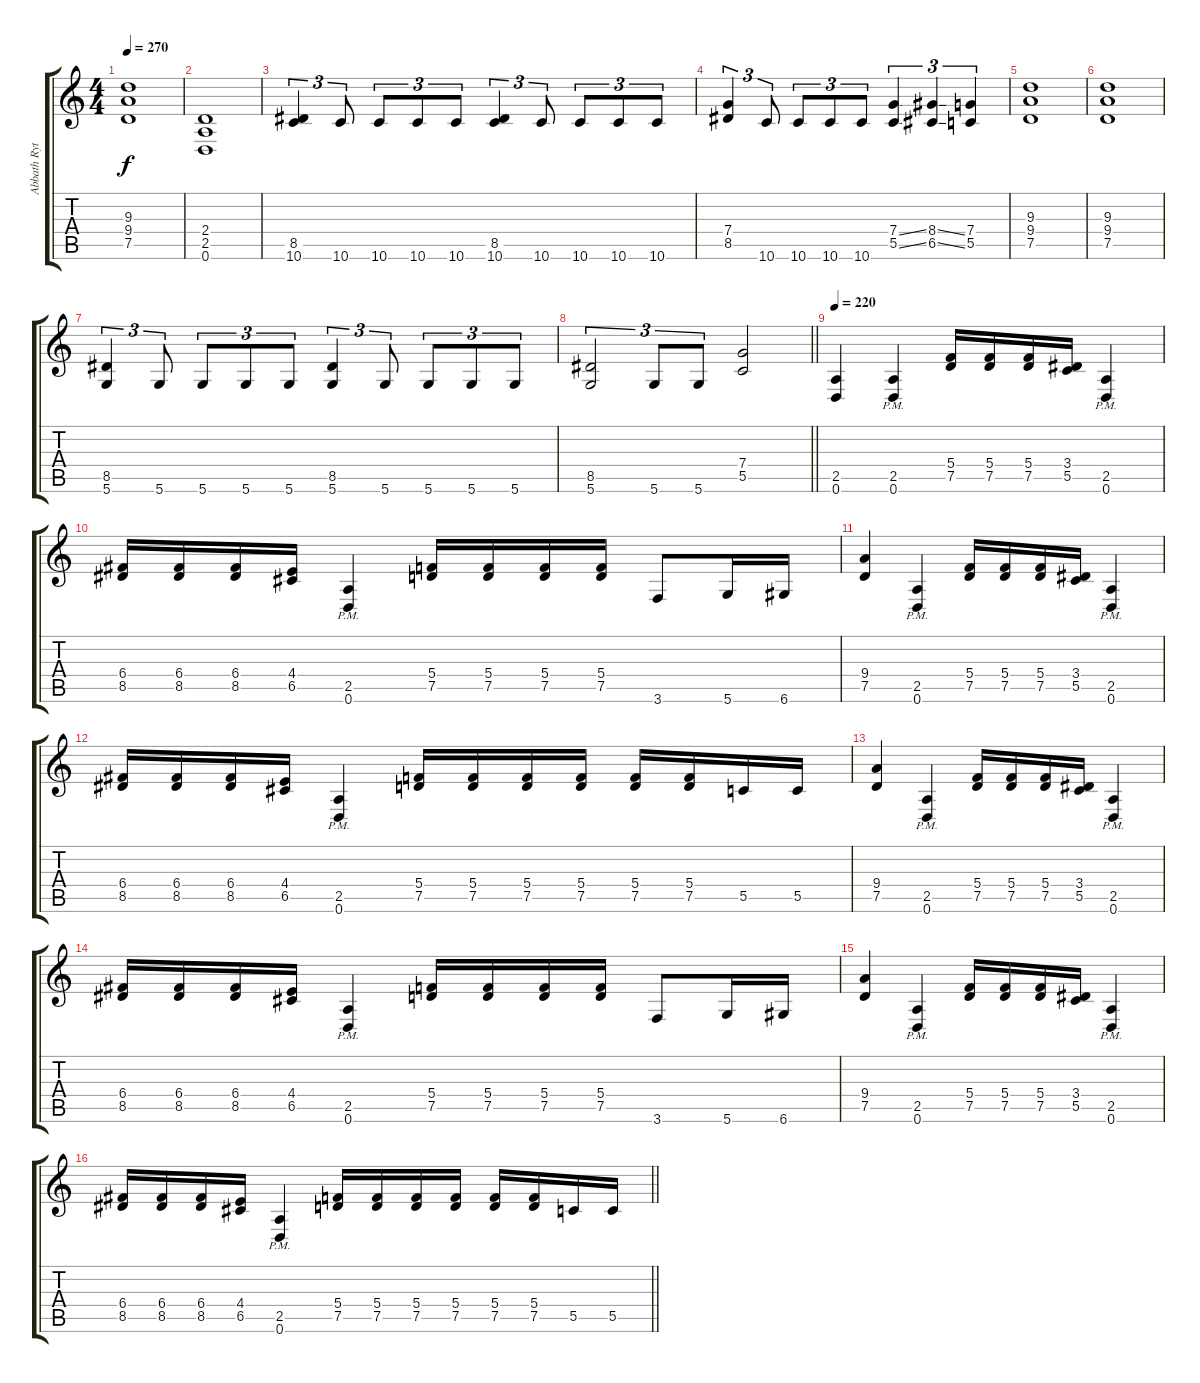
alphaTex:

\track ("Abbath Rythm Guitar" "Abbath Ryt") {instrument distortionguitar}
\staff {score tabs}
\tuning (D4 A3 F3 C3 G2 D2) {hide}
\ts (4 4)
\tempo 270
\clef g2
\ks c
(9.3 9.4 7.5).1{dy f} |
(2.4 2.5 0.6).1 |
(8.5 10.6).4{tu (3 2)} 10.6.8{tu (3 2)} 10.6.8{tu (3 2)} 10.6.8{tu (3 2)} 10.6.8{tu (3 2)} (8.5 10.6).4{tu (3 2)} 10.6.8{tu (3 2)} 10.6.8{tu (3 2)} 10.6.8{tu (3 2)} 10.6.8{tu (3 2)} |
(7.4 8.5).4{tu (3 2)} 10.6.8{tu (3 2)} 10.6.8{tu (3 2)} 10.6.8{tu (3 2)} 10.6.8{tu (3 2)} (7.4{ss} 5.5{ss}).4{tu (3 2)} (8.4{ss} 6.5{ss}).4{tu (3 2)} (7.4 5.5).4{tu (3 2)} |
(9.3 9.4 7.5).1 |
(9.3 9.4 7.5).1 |
(8.5 5.6).4{tu (3 2)} 5.6.8{tu (3 2)} 5.6.8{tu (3 2)} 5.6.8{tu (3 2)} 5.6.8{tu (3 2)} (8.5 5.6).4{tu (3 2)} 5.6.8{tu (3 2)} 5.6.8{tu (3 2)} 5.6.8{tu (3 2)} 5.6.8{tu (3 2)} |
\barLineRight lightlight
(8.5 5.6).2{tu (3 2)} 5.6.8{tu (3 2)} 5.6.8{tu (3 2)} (7.4 5.5).2 |
\tempo 220
(2.5 0.6).4 (2.5{pm} 0.6{pm}).4 (5.4 7.5).16 (5.4 7.5).16 (5.4 7.5).16 (3.4 5.5).16 (2.5{pm} 0.6{pm}).4 |
(6.4 8.5).16 (6.4 8.5).16 (6.4 8.5).16 (4.4 6.5).16 (2.5{pm} 0.6{pm}).4 (5.4 7.5).16 (5.4 7.5).16 (5.4 7.5).16 (5.4 7.5).16 3.6.8 5.6.16 6.6.16 |
(9.4 7.5).4 (2.5{pm} 0.6{pm}).4 (5.4 7.5).16 (5.4 7.5).16 (5.4 7.5).16 (3.4 5.5).16 (2.5 0.6{pm}).4 |
(6.4 8.5).16 (6.4 8.5).16 (6.4 8.5).16 (4.4 6.5).16 (2.5{pm} 0.6{pm}).4 (5.4 7.5).16 (5.4 7.5).16 (5.4 7.5).16 (5.4 7.5).16 (5.4 7.5).16 (5.4 7.5).16 5.5.16 5.5.16 |
(9.4 7.5).4 (2.5{pm} 0.6{pm}).4 (5.4 7.5).16 (5.4 7.5).16 (5.4 7.5).16 (3.4 5.5).16 (2.5{pm} 0.6{pm}).4 |
(6.4 8.5).16 (6.4 8.5).16 (6.4 8.5).16 (4.4 6.5).16 (2.5{pm} 0.6).4 (5.4 7.5).16 (5.4 7.5).16 (5.4 7.5).16 (5.4 7.5).16 3.6.8 5.6.16 6.6.16 |
(9.4 7.5).4 (2.5{pm} 0.6{pm}).4 (5.4 7.5).16 (5.4 7.5).16 (5.4 7.5).16 (3.4 5.5).16 (2.5{pm} 0.6{pm}).4 |
\barLineRight lightlight
(6.4 8.5).16 (6.4 8.5).16 (6.4 8.5).16 (4.4 6.5).16 (2.5{pm} 0.6{pm}).4 (5.4 7.5).16 (5.4 7.5).16 (5.4 7.5).16 (5.4 7.5).16 (5.4 7.5).16 (5.4 7.5).16 5.5.16 5.5.16
